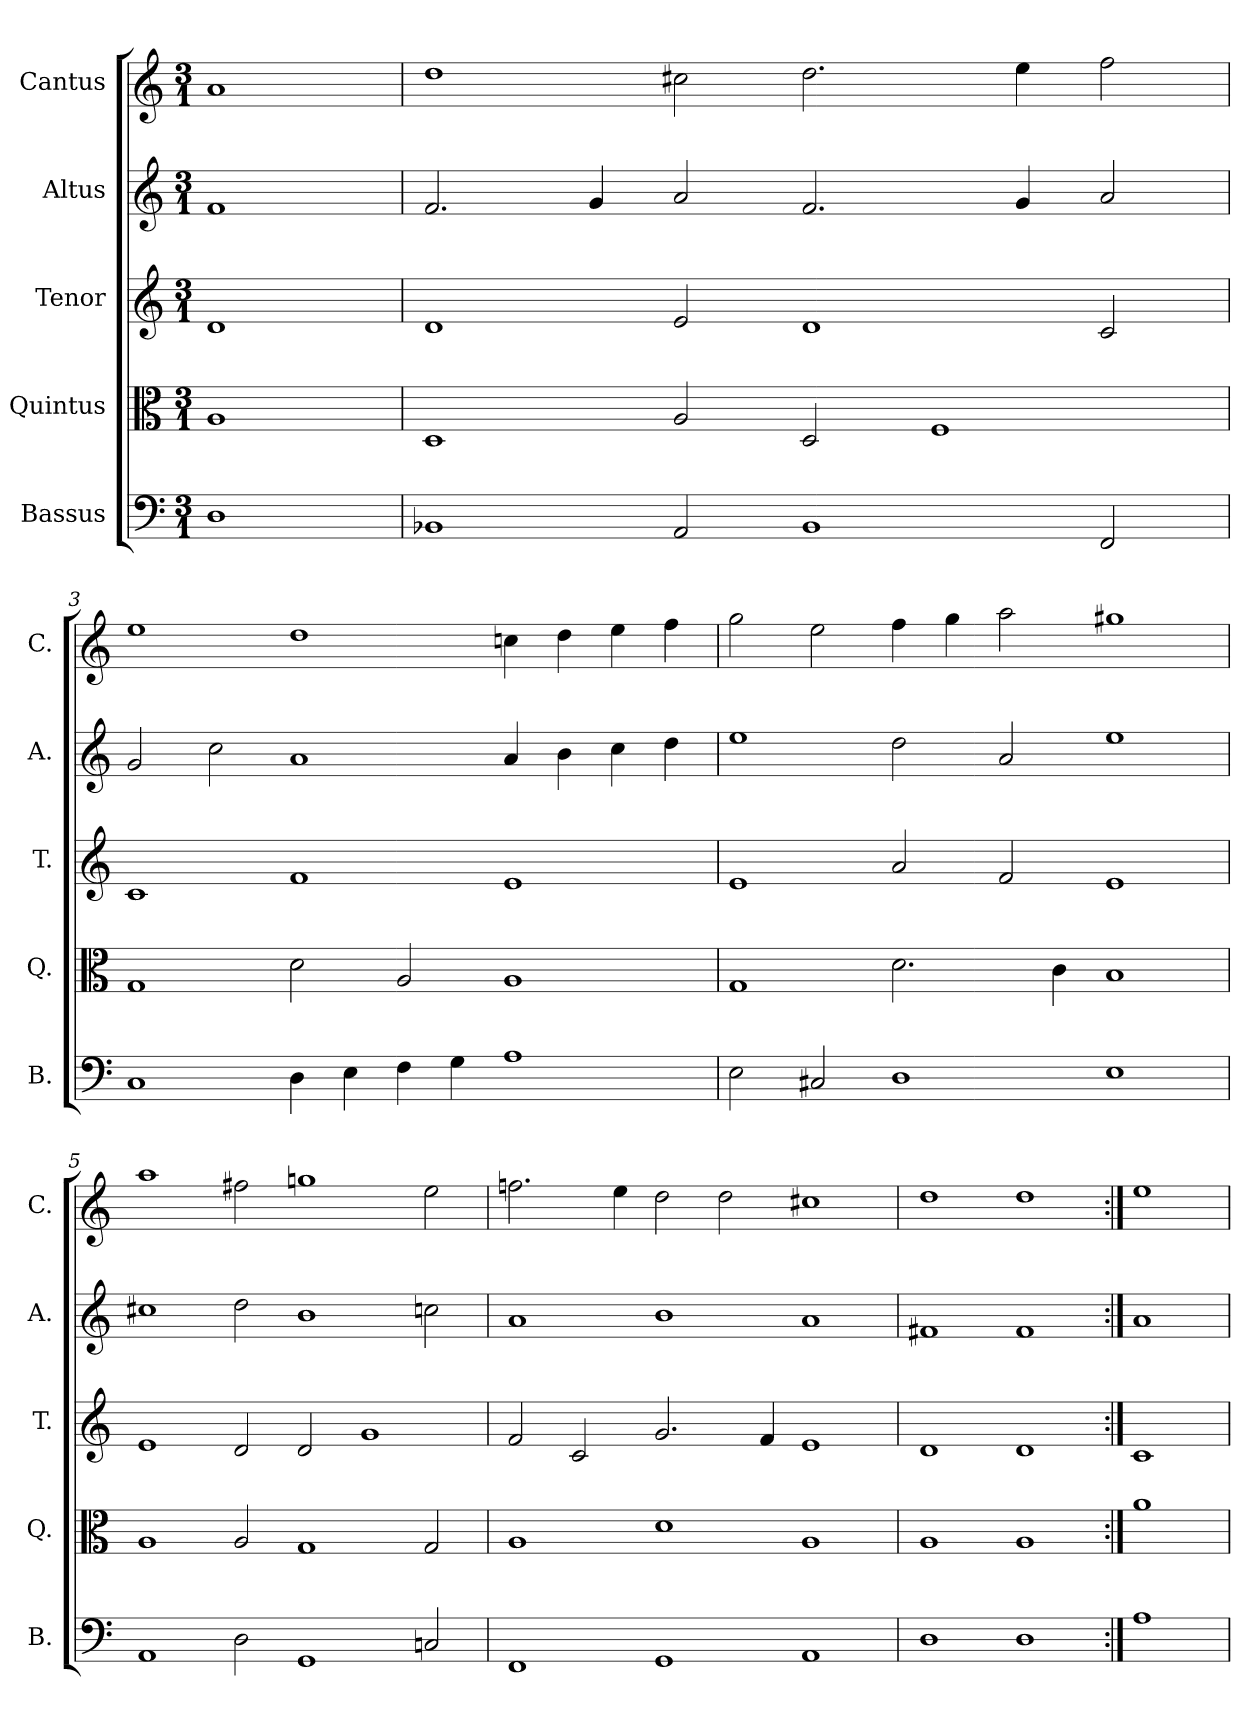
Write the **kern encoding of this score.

**kern	**kern	**kern	**kern	**kern
*part5	*part4	*part3	*part2	*part1
*staff5	*staff4	*staff3	*staff2	*staff1
*I"Bassus	*I"Quintus	*I"Tenor	*I"Altus	*I"Cantus
*I'B.	*I'Q.	*I'T.	*I'A.	*I'C.
*clefF4	*clefC3	*clefG2	*clefG2	*clefG2
*k[]	*k[]	*k[]	*k[]	*k[]
*M3/1	*M3/1	*M3/1	*M3/1	*M3/1
=1	=1	=1	=1	=1
1D	1A	1d	1f	1a
=2	=2	=2	=2	=2
1BB-X	1D	1d	2.f/	1dd
.	.	.	4g/	.
2AA/	2A/	2e/	2a/	2cc#X\
1BB-	2D/	1d	2.f/	2.dd\
.	1F	.	.	.
.	.	.	4g/	4ee\
2FF/	.	2c/	2a/	2ff\
=3	=3	=3	=3	=3
1C	1G	1c	2g/	1ee
.	.	.	2cc\	.
4D\	2d\	1f	1a	1dd
4E\	.	.	.	.
4F\	2A/	.	.	.
4G\	.	.	.	.
1A	1A	1e	4a/	4ccn\
.	.	.	4b\	4dd\
.	.	.	4cc\	4ee\
.	.	.	4dd\	4ff\
=4	=4	=4	=4	=4
2E\	1G	1e	1ee	2gg\
2C#X/	.	.	.	2ee\
1D	2.d\	2a/	2dd\	4ff\
.	.	.	.	4gg\
.	.	2f/	2a/	2aa\
.	4c\	.	.	.
1E	1B	1e	1ee	1gg#X
=5	=5	=5	=5	=5
1AA	1A	1e	1cc#X	1aa
2D\	2A/	2d/	2dd\	2ff#X\
1GG	1G	2d/	1b	1ggn
.	.	1g	.	.
2Cn/	2G/	.	2ccn\	2ee\
!!LO:LB:g=z
=6	=6	=6	=6	=6
1FF	1A	2f/	1a	2.ffn\
.	.	2c/	.	.
.	.	.	.	4ee\
1GG	1d	2.g/	1b	2dd\
.	.	.	.	2dd\
.	.	4f/	.	.
1AA	1A	1e	1a	1cc#X
=7	=7	=7	=7	=7
1D	1A	1d	1f#X	1dd
1D	1A	1d	1f#	1dd
=8:|!	=8:|!	=8:|!	=8:|!	=8:|!
1A	1a	1c	1a	1ee
=	=	=	=	=
*-	*-	*-	*-	*-
